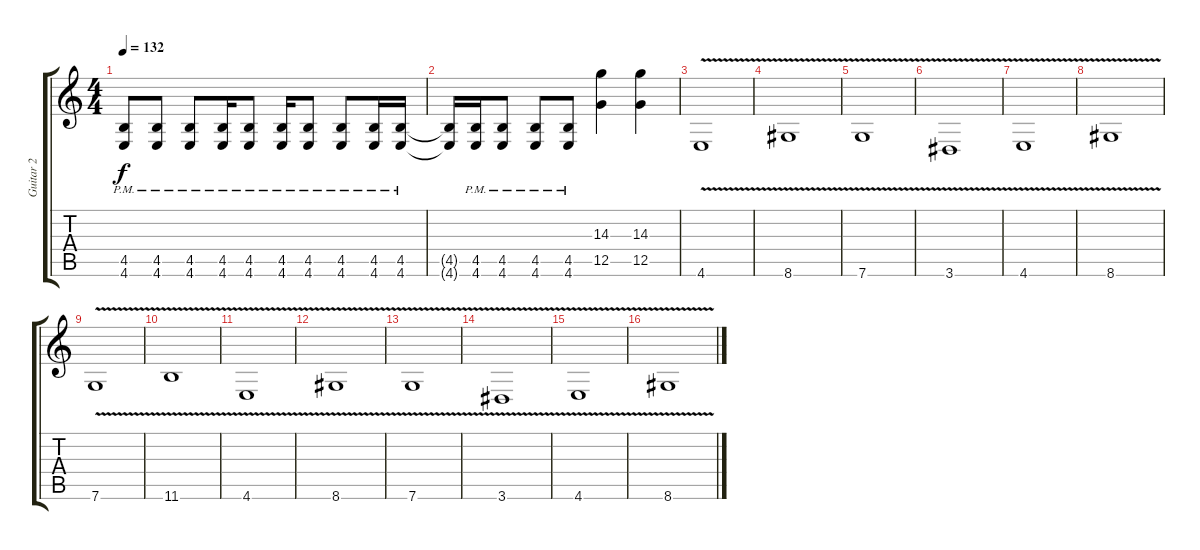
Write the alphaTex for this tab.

\track ("Guitar 2" "Guitar 2") {instrument overdrivenguitar}
\staff {score tabs}
\tuning (D4 A3 F3 C3 G2 C2) {hide}
\ts (4 4)
\tempo 132
\clef g2
\ks c
(4.5{pm} 4.6{pm}).8{dy f} (4.5{pm} 4.6{pm}).8 (4.5{pm} 4.6{pm}).8 (4.5{pm} 4.6{pm}).16 (4.5{pm} 4.6{pm}).8 (4.5{pm} 4.6{pm}).16 (4.5{pm} 4.6{pm}).8 (4.5{pm} 4.6{pm}).8 (4.5{pm} 4.6{pm}).16 (4.5{pm} 4.6{pm}).16 |
(4.5{t} 4.6{t}).16 (4.5{pm} 4.6{pm}).16 (4.5{pm} 4.6{pm}).8 (4.5{pm} 4.6{pm}).8 (4.5{pm} 4.6).8 (14.3 12.5).4 (14.3 12.5).4 |
4.6{v}.1 |
8.6{v}.1 |
7.6{v}.1 |
3.6{v}.1 |
4.6{v}.1 |
8.6{v}.1 |
7.6{v}.1 |
11.6{v}.1 |
4.6{v}.1 |
8.6{v}.1 |
7.6{v}.1 |
3.6{v}.1 |
4.6{v}.1 |
8.6{v}.1
